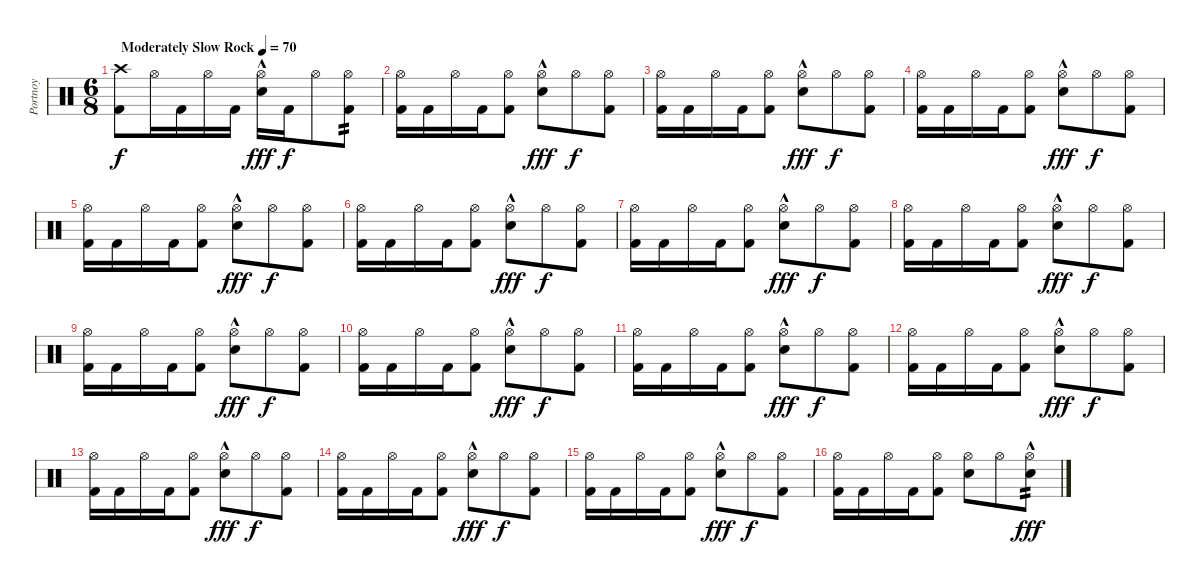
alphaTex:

\track ("Portnoy" "Portnoy") {instrument percussion}
\staff {score}
\articulation defaults
\ts (6 8)
\tempo (70 "Moderately Slow Rock")
\clef neutral
\ks c
("Crash high (hit)" "Kick (hit) 2").8{dy f} "Hi-Hat (open)".16 "Kick (hit) 2".16 "Hi-Hat (open)".16 "Kick (hit) 2".16 ("Hi-Hat (open)" "Snare (hit) 2"{hac}).16{dy fff} "Kick (hit) 2".16{dy f} "Hi-Hat (open)".8 ("Hi-Hat (open)" "Kick (hit) 2").8{tp 2} |
("Hi-Hat (open)" "Kick (hit) 2").16 "Kick (hit) 2".16 "Hi-Hat (open)".16 "Kick (hit) 2".16 ("Hi-Hat (open)" "Kick (hit) 2").8 ("Hi-Hat (open)" "Snare (hit) 2"{hac}).8{dy fff} "Hi-Hat (open)".8{dy f} ("Hi-Hat (open)" "Kick (hit) 2").8 |
("Hi-Hat (open)" "Kick (hit) 2").16 "Kick (hit) 2".16 "Hi-Hat (open)".16 "Kick (hit) 2".16 ("Hi-Hat (open)" "Kick (hit) 2").8 ("Hi-Hat (open)" "Snare (hit) 2"{hac}).8{dy fff} "Hi-Hat (open)".8{dy f} ("Hi-Hat (open)" "Kick (hit) 2").8 |
("Hi-Hat (open)" "Kick (hit) 2").16 "Kick (hit) 2".16 "Hi-Hat (open)".16 "Kick (hit) 2".16 ("Hi-Hat (open)" "Kick (hit) 2").8 ("Hi-Hat (open)" "Snare (hit) 2"{hac}).8{dy fff} "Hi-Hat (open)".8{dy f} ("Hi-Hat (open)" "Kick (hit) 2").8 |
("Hi-Hat (open)" "Kick (hit) 2").16 "Kick (hit) 2".16 "Hi-Hat (open)".16 "Kick (hit) 2".16 ("Hi-Hat (open)" "Kick (hit) 2").8 ("Hi-Hat (open)" "Snare (hit) 2"{hac}).8{dy fff} "Hi-Hat (open)".8{dy f} ("Hi-Hat (open)" "Kick (hit) 2").8 |
("Hi-Hat (open)" "Kick (hit) 2").16 "Kick (hit) 2".16 "Hi-Hat (open)".16 "Kick (hit) 2".16 ("Hi-Hat (open)" "Kick (hit) 2").8 ("Hi-Hat (open)" "Snare (hit) 2"{hac}).8{dy fff} "Hi-Hat (open)".8{dy f} ("Hi-Hat (open)" "Kick (hit) 2").8 |
("Hi-Hat (open)" "Kick (hit) 2").16 "Kick (hit) 2".16 "Hi-Hat (open)".16 "Kick (hit) 2".16 ("Hi-Hat (open)" "Kick (hit) 2").8 ("Hi-Hat (open)" "Snare (hit) 2"{hac}).8{dy fff} "Hi-Hat (open)".8{dy f} ("Hi-Hat (open)" "Kick (hit) 2").8 |
("Hi-Hat (open)" "Kick (hit) 2").16 "Kick (hit) 2".16 "Hi-Hat (open)".16 "Kick (hit) 2".16 ("Hi-Hat (open)" "Kick (hit) 2").8 ("Hi-Hat (open)" "Snare (hit) 2"{hac}).8{dy fff} "Hi-Hat (open)".8{dy f} ("Hi-Hat (open)" "Kick (hit) 2").8 |
("Hi-Hat (open)" "Kick (hit) 2").16 "Kick (hit) 2".16 "Hi-Hat (open)".16 "Kick (hit) 2".16 ("Hi-Hat (open)" "Kick (hit) 2").8 ("Hi-Hat (open)" "Snare (hit) 2"{hac}).8{dy fff} "Hi-Hat (open)".8{dy f} ("Hi-Hat (open)" "Kick (hit) 2").8 |
("Hi-Hat (open)" "Kick (hit) 2").16 "Kick (hit) 2".16 "Hi-Hat (open)".16 "Kick (hit) 2".16 ("Hi-Hat (open)" "Kick (hit) 2").8 ("Hi-Hat (open)" "Snare (hit) 2"{hac}).8{dy fff} "Hi-Hat (open)".8{dy f} ("Hi-Hat (open)" "Kick (hit) 2").8 |
("Hi-Hat (open)" "Kick (hit) 2").16 "Kick (hit) 2".16 "Hi-Hat (open)".16 "Kick (hit) 2".16 ("Hi-Hat (open)" "Kick (hit) 2").8 ("Hi-Hat (open)" "Snare (hit) 2"{hac}).8{dy fff} "Hi-Hat (open)".8{dy f} ("Hi-Hat (open)" "Kick (hit) 2").8 |
("Hi-Hat (open)" "Kick (hit) 2").16 "Kick (hit) 2".16 "Hi-Hat (open)".16 "Kick (hit) 2".16 ("Hi-Hat (open)" "Kick (hit) 2").8 ("Hi-Hat (open)" "Snare (hit) 2"{hac}).8{dy fff} "Hi-Hat (open)".8{dy f} ("Hi-Hat (open)" "Kick (hit) 2").8 |
("Hi-Hat (open)" "Kick (hit) 2").16 "Kick (hit) 2".16 "Hi-Hat (open)".16 "Kick (hit) 2".16 ("Hi-Hat (open)" "Kick (hit) 2").8 ("Hi-Hat (open)" "Snare (hit) 2"{hac}).8{dy fff} "Hi-Hat (open)".8{dy f} ("Hi-Hat (open)" "Kick (hit) 2").8 |
("Hi-Hat (open)" "Kick (hit) 2").16 "Kick (hit) 2".16 "Hi-Hat (open)".16 "Kick (hit) 2".16 ("Hi-Hat (open)" "Kick (hit) 2").8 ("Hi-Hat (open)" "Snare (hit) 2"{hac}).8{dy fff} "Hi-Hat (open)".8{dy f} ("Hi-Hat (open)" "Kick (hit) 2").8 |
("Hi-Hat (open)" "Kick (hit) 2").16 "Kick (hit) 2".16 "Hi-Hat (open)".16 "Kick (hit) 2".16 ("Hi-Hat (open)" "Kick (hit) 2").8 ("Hi-Hat (open)" "Snare (hit) 2"{hac}).8{dy fff} "Hi-Hat (open)".8{dy f} ("Hi-Hat (open)" "Kick (hit) 2").8 |
("Hi-Hat (open)" "Kick (hit) 2").16 "Kick (hit) 2".16 "Hi-Hat (open)".16 "Kick (hit) 2".16 ("Hi-Hat (open)" "Kick (hit) 2").8 ("Hi-Hat (open)" "Snare (hit) 2").8 "Hi-Hat (open)".8 ("Hi-Hat (open)" "Snare (hit) 2"{hac}).8{tp 2 dy fff}
